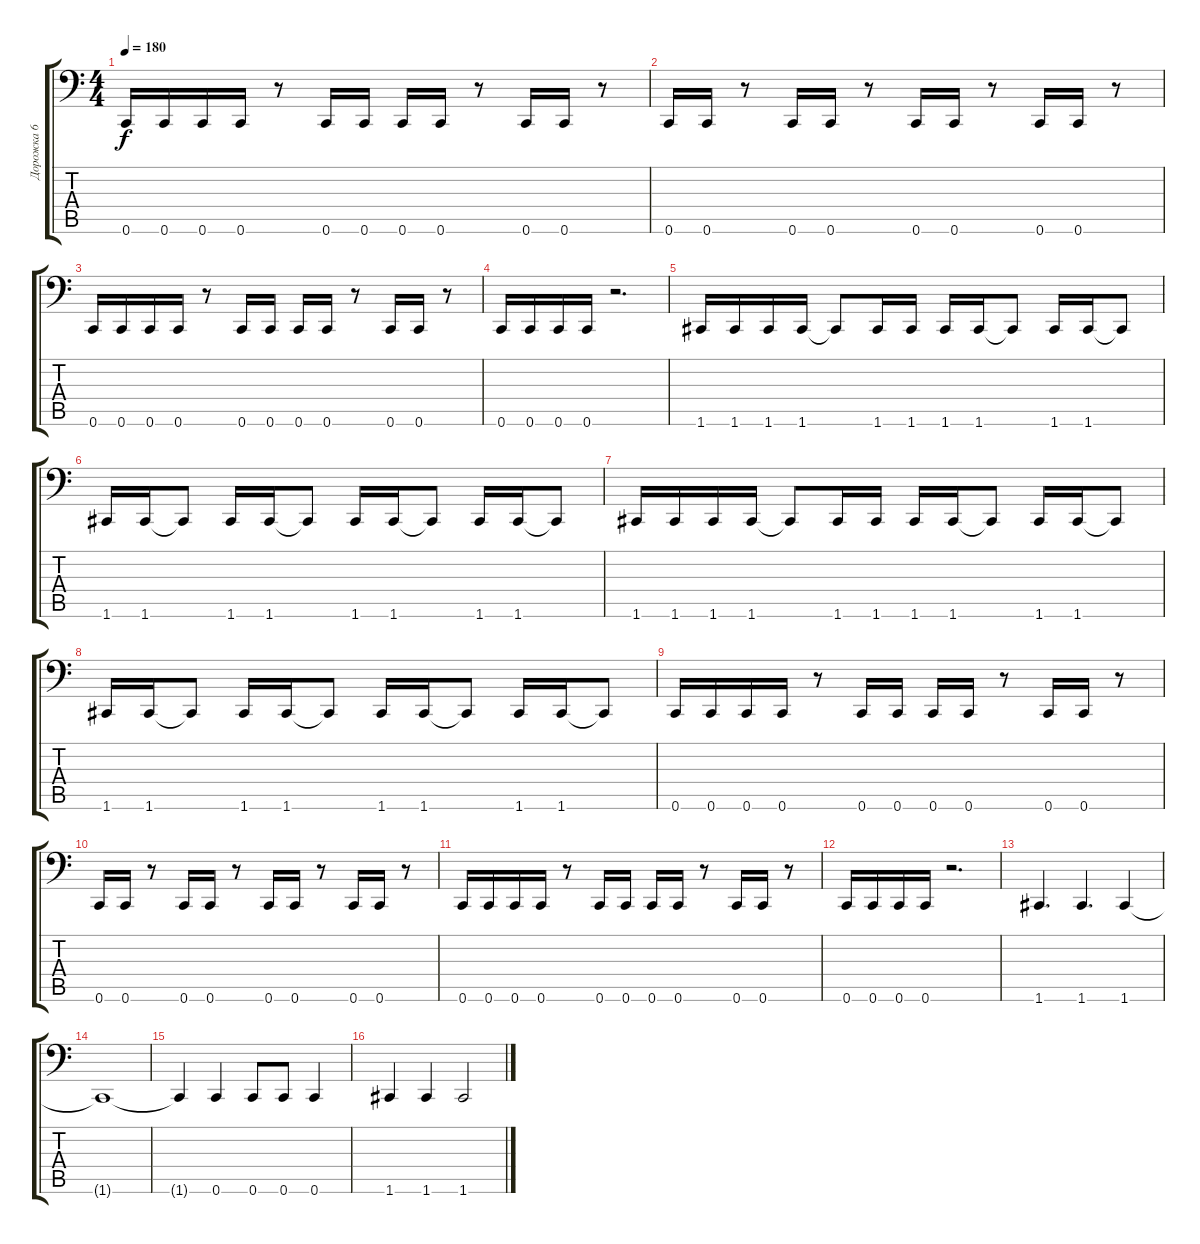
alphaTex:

\track ("Дорожка 6" "Дорожка 6") {instrument electricbasspick}
\staff {score tabs}
\tuning (D3 A2 F2 C2 G1 C1) {hide}
\ts (4 4)
\tempo 180
\clef f4
\ks c
0.6.16{dy f} 0.6.16 0.6.16 0.6.16 r.8 0.6.16 0.6.16 0.6.16 0.6.16 r.8 0.6.16 0.6.16 r.8 |
0.6.16 0.6.16 r.8 0.6.16 0.6.16 r.8 0.6.16 0.6.16 r.8 0.6.16 0.6.16 r.8 |
0.6.16 0.6.16 0.6.16 0.6.16 r.8 0.6.16 0.6.16 0.6.16 0.6.16 r.8 0.6.16 0.6.16 r.8 |
0.6.16 0.6.16 0.6.16 0.6.16 r.2{d} |
1.6.16 1.6.16 1.6.16 1.6.16 1.6{t}.8 1.6.16 1.6.16 1.6.16 1.6.16 1.6{t}.8 1.6.16 1.6.16 1.6{t}.8 |
1.6.16 1.6.16 1.6{t}.8 1.6.16 1.6.16 1.6{t}.8 1.6.16 1.6.16 1.6{t}.8 1.6.16 1.6.16 1.6{t}.8 |
1.6.16 1.6.16 1.6.16 1.6.16 1.6{t}.8 1.6.16 1.6.16 1.6.16 1.6.16 1.6{t}.8 1.6.16 1.6.16 1.6{t}.8 |
1.6.16 1.6.16 1.6{t}.8 1.6.16 1.6.16 1.6{t}.8 1.6.16 1.6.16 1.6{t}.8 1.6.16 1.6.16 1.6{t}.8 |
0.6.16 0.6.16 0.6.16 0.6.16 r.8 0.6.16 0.6.16 0.6.16 0.6.16 r.8 0.6.16 0.6.16 r.8 |
0.6.16 0.6.16 r.8 0.6.16 0.6.16 r.8 0.6.16 0.6.16 r.8 0.6.16 0.6.16 r.8 |
0.6.16 0.6.16 0.6.16 0.6.16 r.8 0.6.16 0.6.16 0.6.16 0.6.16 r.8 0.6.16 0.6.16 r.8 |
0.6.16 0.6.16 0.6.16 0.6.16 r.2{d} |
1.6.4{d} 1.6.4{d} 1.6.4 |
1.6{t}.1 |
1.6{t}.4 0.6.4 0.6.8 0.6.8 0.6.4 |
1.6.4 1.6.4 1.6.2
